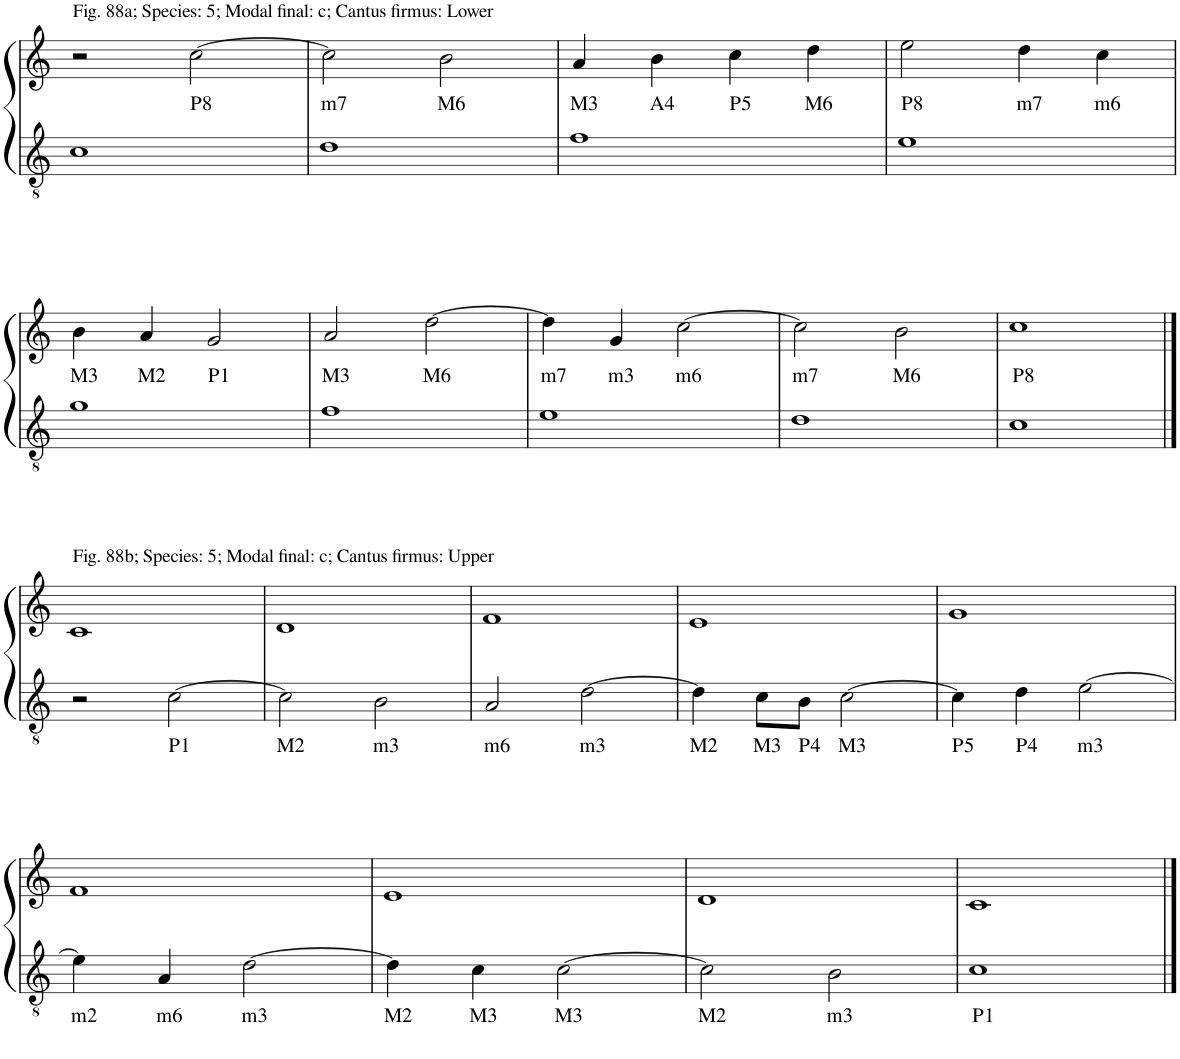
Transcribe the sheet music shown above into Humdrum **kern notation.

**kern	**text	**kern	**text
*part2	*part2	*part1	*part1
*staff2	*staff2	*staff1	*staff1
*I"Piano	*	*I"Piano	*
*I'Pno	*	*I'Pno	*
!!LO:PB:g=z
*clefGv2	*	*clefG2	*
*k[]	*	*k[]	*
*M2/2	*	*M2/2	*
=510	=510	=510	=510
!	!	!LO:TX:a:t=Fig. 88a; Species&colon; 5; Modal final&colon; c; Cantus firmus&colon; Lower	!
1c	.	2r	.
!	!	!	!LO:LY:b
.	.	[2cc\	P8
=511	=511	=511	=511
!	!	!	!LO:LY:b
1d	.	2cc\]	m7
!	!	!	!LO:LY:b
.	.	2b\	M6
=512	=512	=512	=512
!	!	!	!LO:LY:b
1f	.	4a/	M3
!	!	!	!LO:LY:b
.	.	4b\	A4
!	!	!	!LO:LY:b
.	.	4cc\	P5
!	!	!	!LO:LY:b
.	.	4dd\	M6
=513	=513	=513	=513
!	!	!	!LO:LY:b
1e	.	2ee\	P8
!	!	!	!LO:LY:b
.	.	4dd\	m7
!	!	!	!LO:LY:b
.	.	4cc\	m6
!!LO:LB:g=z
=514	=514	=514	=514
!	!	!	!LO:LY:b
1g	.	4b\	M3
!	!	!	!LO:LY:b
.	.	4a/	M2
!	!	!	!LO:LY:b
.	.	2g/	P1
=515	=515	=515	=515
!	!	!	!LO:LY:b
1f	.	2a/	M3
!	!	!	!LO:LY:b
.	.	[2dd\	M6
=516	=516	=516	=516
!	!	!	!LO:LY:b
1e	.	4dd\]	m7
!	!	!	!LO:LY:b
.	.	4g/	m3
!	!	!	!LO:LY:b
.	.	[2cc\	m6
=517	=517	=517	=517
!	!	!	!LO:LY:b
1d	.	2cc\]	m7
!	!	!	!LO:LY:b
.	.	2b\	M6
=518	=518	=518	=518
!	!	!	!LO:LY:b
1c	.	1cc	P8
!!LO:LB:g=z
==519	==519	==519	==519
!	!	!LO:TX:a:t=Fig. 88b; Species&colon; 5; Modal final&colon; c; Cantus firmus&colon; Upper	!
2r	.	1c	.
!	!LO:LY:b	!	!
[2c\	P1	.	.
=520	=520	=520	=520
!	!LO:LY:b	!	!
2c\]	M2	1d	.
!	!LO:LY:b	!	!
2B\	m3	.	.
=521	=521	=521	=521
!	!LO:LY:b	!	!
2A/	m6	1f	.
!	!LO:LY:b	!	!
[2d\	m3	.	.
=522	=522	=522	=522
!	!LO:LY:b	!	!
4d\]	M2	1e	.
!	!LO:LY:b	!	!
8c\L	M3	.	.
!	!LO:LY:b	!	!
8B\J	P4	.	.
!	!LO:LY:b	!	!
[2c\	M3	.	.
=523	=523	=523	=523
!	!LO:LY:b	!	!
4c\]	P5	1g	.
!	!LO:LY:b	!	!
4d\	P4	.	.
!	!LO:LY:b	!	!
[2e\	m3	.	.
!!LO:LB:g=z
=524	=524	=524	=524
!	!LO:LY:b	!	!
4e\]	m2	1f	.
!	!LO:LY:b	!	!
4A/	m6	.	.
!	!LO:LY:b	!	!
[2d\	m3	.	.
=525	=525	=525	=525
!	!LO:LY:b	!	!
4d\]	M2	1e	.
!	!LO:LY:b	!	!
4c\	M3	.	.
!	!LO:LY:b	!	!
[2c\	M3	.	.
=526	=526	=526	=526
!	!LO:LY:b	!	!
2c\]	M2	1d	.
!	!LO:LY:b	!	!
2B\	m3	.	.
=527	=527	=527	=527
!	!LO:LY:b	!	!
1c	P1	1c	.
==	==	==	==
*-	*-	*-	*-
